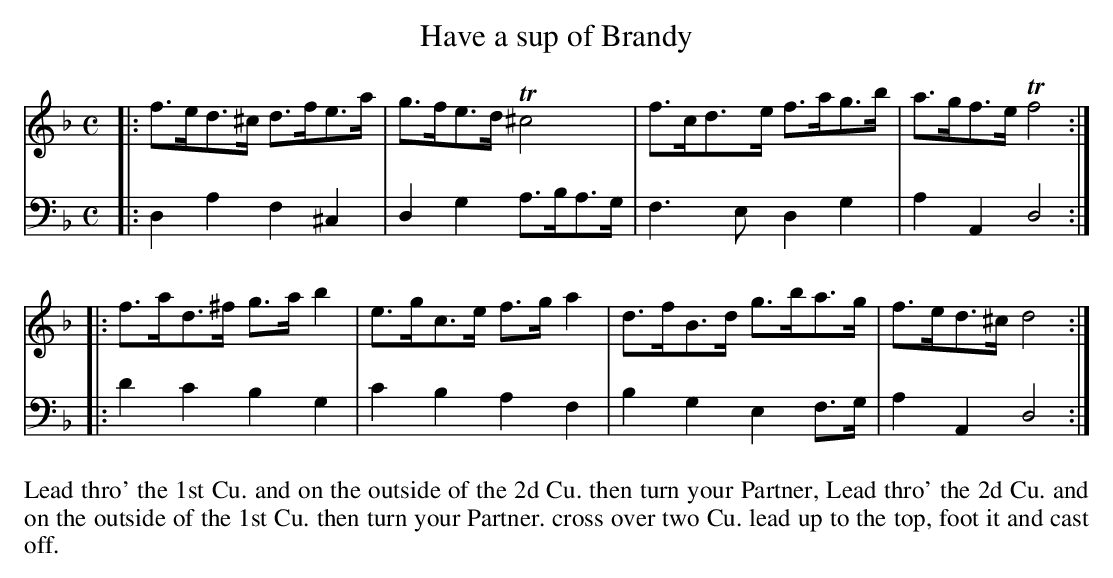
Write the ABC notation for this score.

X:1
T: Have a sup of Brandy
M: C
L: 1/8
K: Dm
V: 1
|: f>ed>^c d>fe>a | g>fe>d T^c4  | f>cd>e f>ag>b | a>gf>e Tf4 :|
|: f>ad>^f g>ab2  | e>gc>e f>ga2 | d>fB>d g>ba>g | f>ed>^c d4 :|
V: 2 clef=bass middle=d
|: d2a2 f2^c2 | d2g2 a>ba>g | f3e d2g2 | a2A2 d4 :|
|: d'2c'2 b2g2 | c'2b2 a2f2 | b2g2 e2f>g | a2A2 d4 :|
%%begintext align
Lead thro' the 1st Cu. and on the outside of the 2d Cu. then turn your Partner,
Lead thro' the 2d Cu. and on the outside of the 1st Cu. then turn your Partner.
cross over two Cu. lead up to the top, foot it and cast off.
